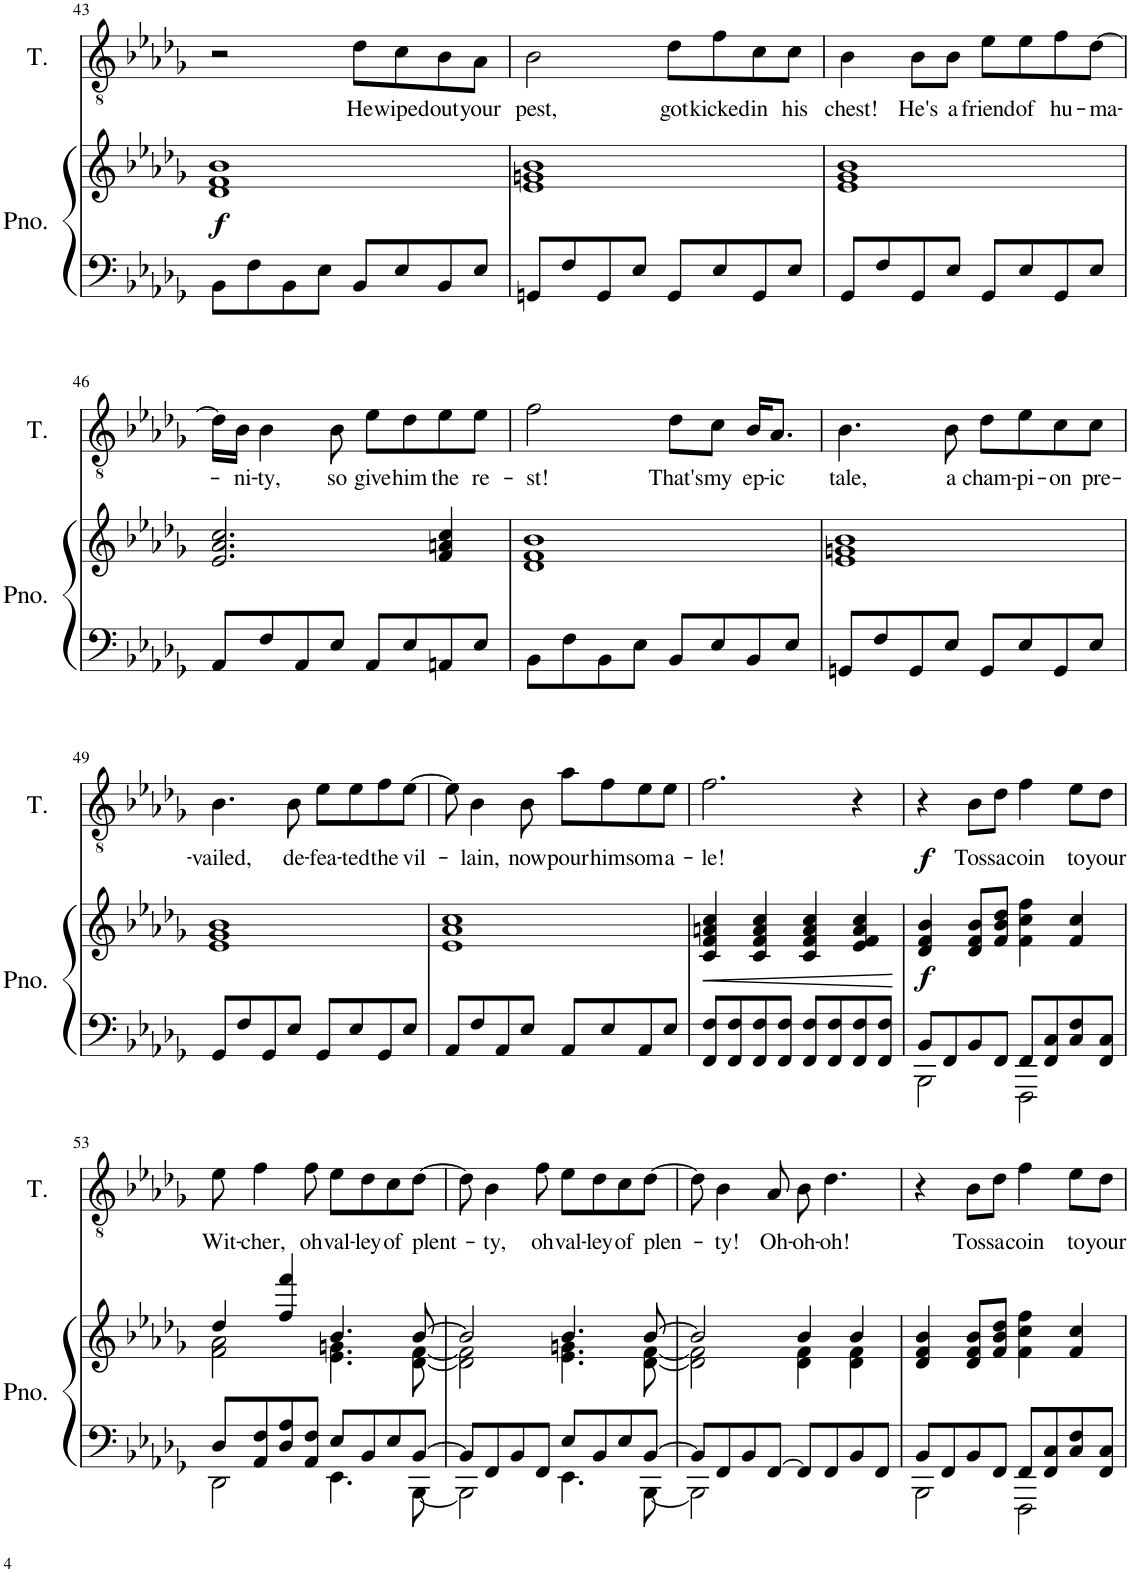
**kern	**kern	**dynam	**kern	**text	**dynam
*part2	*part2	*part2	*part1	*part1	*part1
*staff3	*staff2	*staff2/3	*staff1	*staff1	*staff1
*I"Piano	*	*	*I"Tenor	*	*
*I'Pno.	*	*	*I'T.	*	*
!!LO:PB:g=z
*clefF4	*clefG2	*	*clefGv2	*	*
*k[b-e-a-d-g-]	*k[b-e-a-d-g-]	*	*k[b-e-a-d-g-]	*	*
*M4/4	*M4/4	*	*M4/4	*	*
=43	=43	=43	=43	=43	=43
!	!	!LO:DY:b	!	!	!
8BB-\L	1d- 1f 1b-	f	2r	.	.
8F\	.	.	.	.	.
8BB-\	.	.	.	.	.
8E-\J	.	.	.	.	.
!	!	!	!	!LO:LY:b	!
8BB-/L	.	.	8d-\L	He	.
!	!	!	!	!LO:LY:b	!
8E-/	.	.	8c\	wiped	.
!	!	!	!	!LO:LY:b	!
8BB-/	.	.	8B-\	out	.
!	!	!	!	!LO:LY:b	!
8E-/J	.	.	8A-\J	your	.
=44	=44	=44	=44	=44	=44
!	!	!	!	!LO:LY:b	!
8GGn/L	1e- 1gn 1b-	.	2B-\	pest,	.
8F/	.	.	.	.	.
8GG/	.	.	.	.	.
8E-/J	.	.	.	.	.
!	!	!	!	!LO:LY:b	!
8GG/L	.	.	8d-\L	got	.
!	!	!	!	!LO:LY:b	!
8E-/	.	.	8f\	kicked	.
!	!	!	!	!LO:LY:b	!
8GG/	.	.	8c\	in	.
!	!	!	!	!LO:LY:b	!
8E-/J	.	.	8c\J	his	.
=45	=45	=45	=45	=45	=45
!	!	!	!	!LO:LY:b	!
8GG-/L	1e- 1g- 1b-	.	4B-\	chest!	.
8F/	.	.	.	.	.
!	!	!	!	!LO:LY:b	!
8GG-/	.	.	8B-\L	He's	.
!	!	!	!	!LO:LY:b	!
8E-/J	.	.	8B-\J	a	.
!	!	!	!	!LO:LY:b	!
8GG-/L	.	.	8e-\L	friend	.
!	!	!	!	!LO:LY:b	!
8E-/	.	.	8e-\	of	.
!	!	!	!	!LO:LY:b	!
8GG-/	.	.	8f\	hu-	.
!	!	!	!	!LO:LY:b	!
8E-/J	.	.	[8d-\J	-ma-	.
!!LO:LB:g=z
=46	=46	=46	=46	=46	=46
8AA-/L	2.e-/ 2.a-/ 2.cc/	.	16d-\LL]	.	.
!	!	!	!	!LO:LY:b	!
.	.	.	16B-\JJ	-ni-	.
!	!	!	!	!LO:LY:b	!
8F/	.	.	4B-\	-ty,	.
8AA-/	.	.	.	.	.
!	!	!	!	!LO:LY:b	!
8E-/J	.	.	8B-\	so	.
!	!	!	!	!LO:LY:b	!
8AA-/L	.	.	8e-\L	give	.
!	!	!	!	!LO:LY:b	!
8E-/	.	.	8d-\	him	.
!	!	!	!	!LO:LY:b	!
8AAn/	4f/ 4an/ 4cc/	.	8e-\	the	.
!	!	!	!	!LO:LY:b	!
8E-/J	.	.	8e-\J	re-	.
=47	=47	=47	=47	=47	=47
!	!	!	!	!LO:LY:b	!
8BB-\L	1d- 1f 1b-	.	2f\	-st!	.
8F\	.	.	.	.	.
8BB-\	.	.	.	.	.
8E-\J	.	.	.	.	.
!	!	!	!	!LO:LY:b	!
8BB-/L	.	.	8d-\L	That's	.
!	!	!	!	!LO:LY:b	!
8E-/	.	.	8c\J	my	.
!	!	!	!	!LO:LY:b	!
8BB-/	.	.	16B-/KL	ep-	.
!	!	!	!	!LO:LY:b	!
.	.	.	8.A-/J	-ic	.
8E-/J	.	.	.	.	.
=48	=48	=48	=48	=48	=48
!	!	!	!	!LO:LY:b	!
8GGn/L	1e- 1gn 1b-	.	4.B-\	tale,	.
8F/	.	.	.	.	.
8GG/	.	.	.	.	.
!	!	!	!	!LO:LY:b	!
8E-/J	.	.	8B-\	a	.
!	!	!	!	!LO:LY:b	!
8GG/L	.	.	8d-\L	cham-	.
!	!	!	!	!LO:LY:b	!
8E-/	.	.	8e-\	-pi-	.
!	!	!	!	!LO:LY:b	!
8GG/	.	.	8c\	-on	.
!	!	!	!	!LO:LY:b	!
8E-/J	.	.	8c\J	pre-	.
!!LO:LB:g=z
=49	=49	=49	=49	=49	=49
!	!	!	!	!LO:LY:b	!
8GG-/L	1e- 1g- 1b-	.	4.B-\	-vailed,	.
8F/	.	.	.	.	.
8GG-/	.	.	.	.	.
!	!	!	!	!LO:LY:b	!
8E-/J	.	.	8B-\	de-	.
!	!	!	!	!LO:LY:b	!
8GG-/L	.	.	8e-\L	-fea-	.
!	!	!	!	!LO:LY:b	!
8E-/	.	.	8e-\	-ted	.
!	!	!	!	!LO:LY:b	!
8GG-/	.	.	8f\	the	.
!	!	!	!	!LO:LY:b	!
8E-/J	.	.	[8e-\J	vil-	.
=50	=50	=50	=50	=50	=50
8AA-/L	1e- 1a- 1cc	.	8e-\]	.	.
!	!	!	!	!LO:LY:b	!
8F/	.	.	4B-\	-lain,	.
8AA-/	.	.	.	.	.
!	!	!	!	!LO:LY:b	!
8E-/J	.	.	8B-\	now	.
!	!	!	!	!LO:LY:b	!
8AA-/L	.	.	8a-\L	pour	.
!	!	!	!	!LO:LY:b	!
8E-/	.	.	8f\	him	.
!	!	!	!	!LO:LY:b	!
8AA-/	.	.	8e-\	som	.
!	!	!	!	!LO:LY:b	!
8E-/J	.	.	8e-\J	a-	.
=51	=51	=51	=51	=51	=51
!	!	!LO:HP:b	!	!LO:LY:b	!
8FF/ 8F/L	4c/ 4f/ 4an/ 4cc/	<	2.f\	-le!	.
8FF/ 8F/	.	.	.	.	.
8FF/ 8F/	4c/ 4f/ 4a/ 4cc/	.	.	.	.
8FF/ 8F/J	.	.	.	.	.
8FF/ 8F/L	4c/ 4f/ 4a/ 4cc/	.	.	.	.
8FF/ 8F/	.	.	.	.	.
8FF/ 8F/	4e-/ 4f/ 4a/ 4cc/	.	4r	.	.
8FF/ 8F/J	.	.	.	.	.
.	.	[	.	.	.
=52	=52	=52	=52	=52	=52
*^	*	*	*	*	*
!	!	!	!LO:DY:b	!	!	!LO:DY:b
8BB-/L	2BBB-\	4d-/ 4f/ 4b-/	f	4r	.	f
8FF/	.	.	.	.	.	.
!	!	!	!	!	!LO:LY:b	!
8BB-/	.	8d-/ 8f/ 8b-/L	.	8B-\L	Toss	.
!	!	!	!	!	!LO:LY:b	!
8FF/J	.	8f/ 8b-/ 8dd-/J	.	8d-\J	a	.
!	!	!	!	!	!LO:LY:b	!
8FF/L	2FFF\	4f\ 4cc\ 4ff\	.	4f\	coin	.
8FF/ 8C/	.	.	.	.	.	.
!	!	!	!	!	!LO:LY:b	!
8C/ 8F/	.	4f/ 4cc/	.	8e-\L	to	.
!	!	!	!	!	!LO:LY:b	!
8FF/ 8C/J	.	.	.	8d-\J	your	.
!!LO:LB:g=z
=53	=53	=53	=53	=53	=53	=53
*	*	*^	*	*	*	*
!	!	!	!	!	!	!LO:LY:b	!
8D-/L	2DD-\	4dd-/	2f\ 2a-\	.	8e-\	Wit-	.
!	!	!	!	!	!	!LO:LY:b	!
8AA-/ 8F/	.	.	.	.	4f\	-cher,	.
8D-/ 8A-/	.	4ff/ 4fff/	.	.	.	.	.
!	!	!	!	!	!	!LO:LY:b	!
8AA-/ 8F/J	.	.	.	.	8f\	oh	.
!	!	!	!	!	!	!LO:LY:b	!
8E-/L	4.EE-\	4.b-/	4.e-\ 4.gn\	.	8e-\L	val-	.
!	!	!	!	!	!	!LO:LY:b	!
8BB-/	.	.	.	.	8d-\	-ley	.
!	!	!	!	!	!	!LO:LY:b	!
8E-/	.	.	.	.	8c\	of	.
!	!	!	!	!	!	!LO:LY:b	!
[8BB-/J	[8BBB-\	[8b-/	[8d-\ [8f\	.	[8d-\J	plent-	.
=54	=54	=54	=54	=54	=54	=54	=54
8BB-/L]	2BBB-\]	2b-/]	2d-\] 2f\]	.	8d-\]	.	.
!	!	!	!	!	!	!LO:LY:b	!
8FF/	.	.	.	.	4B-\	-ty,	.
8BB-/	.	.	.	.	.	.	.
!	!	!	!	!	!	!LO:LY:b	!
8FF/J	.	.	.	.	8f\	oh	.
!	!	!	!	!	!	!LO:LY:b	!
8E-/L	4.EE-\	4.b-/	4.e-\ 4.gn\	.	8e-\L	val-	.
!	!	!	!	!	!	!LO:LY:b	!
8BB-/	.	.	.	.	8d-\	-ley	.
!	!	!	!	!	!	!LO:LY:b	!
8E-/	.	.	.	.	8c\	of	.
!	!	!	!	!	!	!LO:LY:b	!
[8BB-/J	[8BBB-\	[8b-/	[8d-\ [8f\	.	[8d-\J	plen-	.
=55	=55	=55	=55	=55	=55	=55	=55
8BB-/L]	2BBB-\]	2b-/]	2d-\] 2f\]	.	8d-\]	.	.
!	!	!	!	!	!	!LO:LY:b	!
8FF/	.	.	.	.	4B-\	-ty!	.
8BB-/	.	.	.	.	.	.	.
!	!	!	!	!	!	!LO:LY:b	!
[8FF/J	.	.	.	.	8A-/	Oh-	.
!	!	!	!	!	!	!LO:LY:b	!
8FF/L]	2ryy	4b-/	4d-\ 4f\	.	8B-\	-oh-	.
!	!	!	!	!	!	!LO:LY:b	!
8FF/	.	.	.	.	4.d-\	-oh!	.
8BB-/	.	4b-/	4d-\ 4f\	.	.	.	.
8FF/J	.	.	.	.	.	.	.
*	*	*v	*v	*	*	*	*
=56	=56	=56	=56	=56	=56	=56
8BB-/L	2BBB-\	4d-/ 4f/ 4b-/	.	4r	.	.
8FF/	.	.	.	.	.	.
!	!	!	!	!	!LO:LY:b	!
8BB-/	.	8d-/ 8f/ 8b-/L	.	8B-\L	Toss	.
!	!	!	!	!	!LO:LY:b	!
8FF/J	.	8f/ 8b-/ 8dd-/J	.	8d-\J	a	.
!	!	!	!	!	!LO:LY:b	!
8FF/L	2FFF\	4f\ 4cc\ 4ff\	.	4f\	coin	.
8FF/ 8C/	.	.	.	.	.	.
!	!	!	!	!	!LO:LY:b	!
8C/ 8F/	.	4f/ 4cc/	.	8e-\L	to	.
!	!	!	!	!	!LO:LY:b	!
8FF/ 8C/J	.	.	.	8d-\J	your	.
*v	*v	*	*	*	*	*
=	=	=	=	=	=
*-	*-	*-	*-	*-	*-
